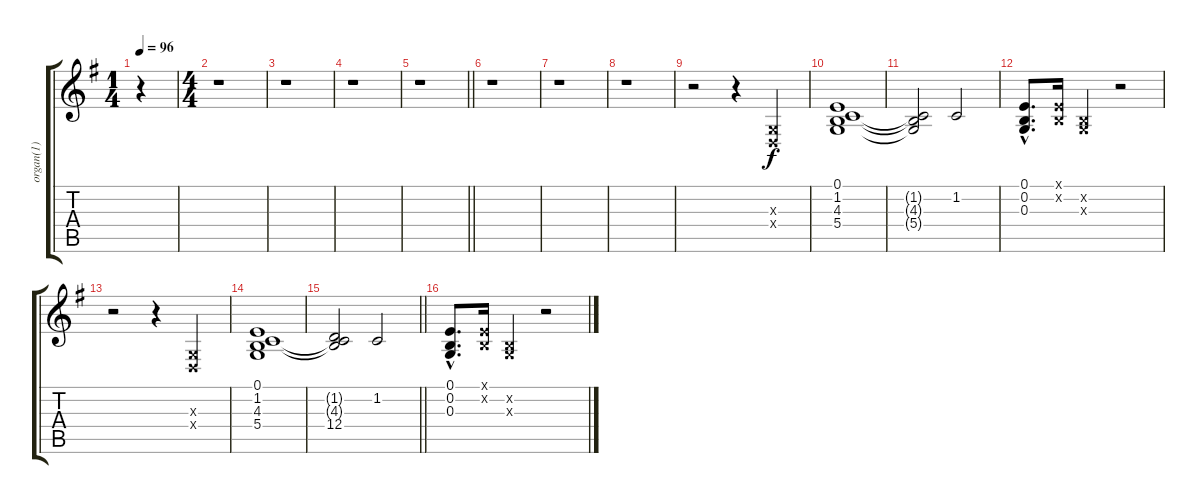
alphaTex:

\track ("organ(1)" "organ(1)") {instrument drawbarorgan}
\staff {score tabs}
\tuning (E4 B3 G3 D3 A2 E2) {hide}
\ts (1 4)
\tempo 96
\clef g2
\ks g
r.4{dy f instrument drawbarorgan} |
\ts (4 4)
r.1 |
r.1 |
r.1 |
\barLineRight lightlight
r.1 |
r.1 |
r.1 |
r.1 |
r.2 r.4 (0.3{x} 0.4{x}).4 |
(0.1 1.2 4.3 5.4).1 |
(1.2{t} 4.3{t} 5.4{t}).2 1.2.2 |
(0.1{hac} 0.2{hac} 0.3{hac}).8{d} (0.1{x} 0.2{x}).16 (0.2{x} 0.3{x}).4 r.2 |
r.2 r.4 (0.3{x} 0.4{x}).4 |
(0.1 1.2 4.3 5.4).1 |
\barLineRight lightlight
(1.2{t} 4.3{t} 12.4).2 1.2.2 |
(0.1{hac} 0.2{hac} 0.3{hac}).8{d} (0.1{x} 0.2{x}).16 (0.2{x} 0.3{x}).4 r.2
